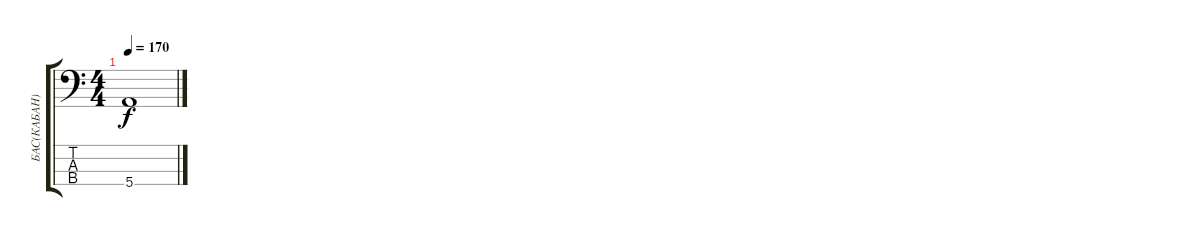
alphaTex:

\track ("БАС(КАБАН)" "БАС(КАБАН)") {instrument electricbassfinger}
\staff {score tabs}
\tuning (G2 D2 A1 E1) {hide}
\ts (4 4)
\tempo 170
\clef f4
\ks c
5.4.1{dy f}
